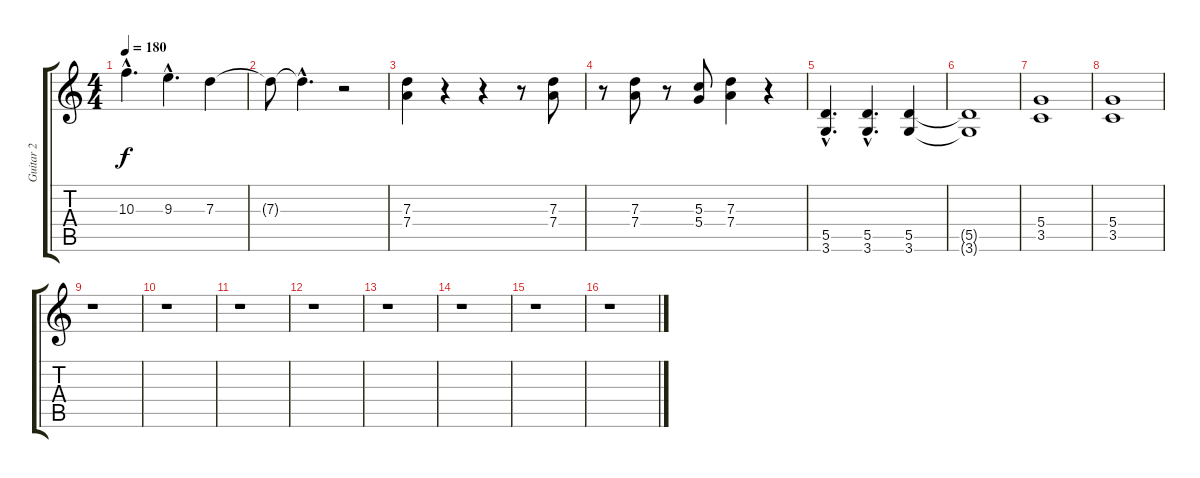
\track ("Guitar 2" "Guitar 2") {instrument distortionguitar}
\staff {score tabs}
\tuning (E4 B3 G3 D3 A2 E2) {hide}
\ts (4 4)
\tempo 180
\clef g2
\ks c
10.3{hac}.4{d dy f} 9.3{hac}.4{d} 7.3.4 |
7.3{t}.8 7.3{hac t}.4{d} r.2 |
(7.3 7.4).4 r.4 r.4 r.8 (7.3 7.4).8 |
r.8 (7.3 7.4).8 r.8 (5.3 5.4).8 (7.3 7.4).4 r.4 |
(5.5{hac} 3.6{hac}).4{d} (5.5{hac} 3.6{hac}).4{d} (5.5 3.6).4 |
(5.5{t} 3.6{t}).1 |
(5.4 3.5).1 |
(5.4 3.5).1 |
r.1 |
r.1 |
r.1 |
r.1 |
r.1 |
r.1 |
r.1 |
r.1
